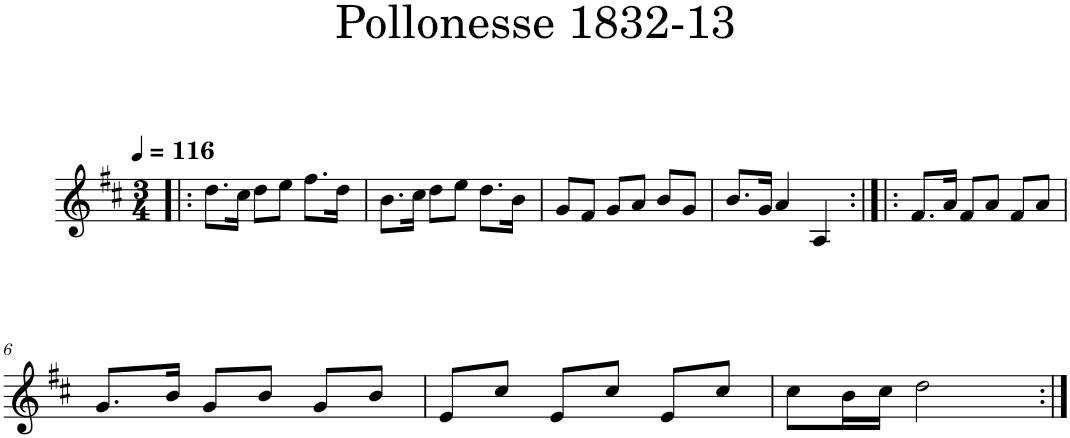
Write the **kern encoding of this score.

**kern
*part1
*staff1
*I"Piano
*I'Pno
*clefG2
*k[f#c#]
*D:
*M3/4
*MM116
=1!|:
8.dd\L
16cc#\Jk
8dd\L
8ee\J
8.ff#\L
16dd\Jk
=2
8.b\L
16cc#\Jk
8dd\L
8ee\J
8.dd\L
16b\Jk
=3
8g/L
8f#/J
8g/L
8a/J
8b/L
8g/J
=4
8.b/L
16g/Jk
4a/
4A/
=5:|!|:
8.f#/L
16a/Jk
8f#/L
8a/J
8f#/L
8a/J
!!LO:LB:g=z
=6
8.g/L
16b/Jk
8g/L
8b/J
8g/L
8b/J
=7
8e/L
8cc#/J
8e/L
8cc#/J
8e/L
8cc#/J
=8
8cc#\L
16b\L
16cc#\JJ
2dd\
=:|!
*-
